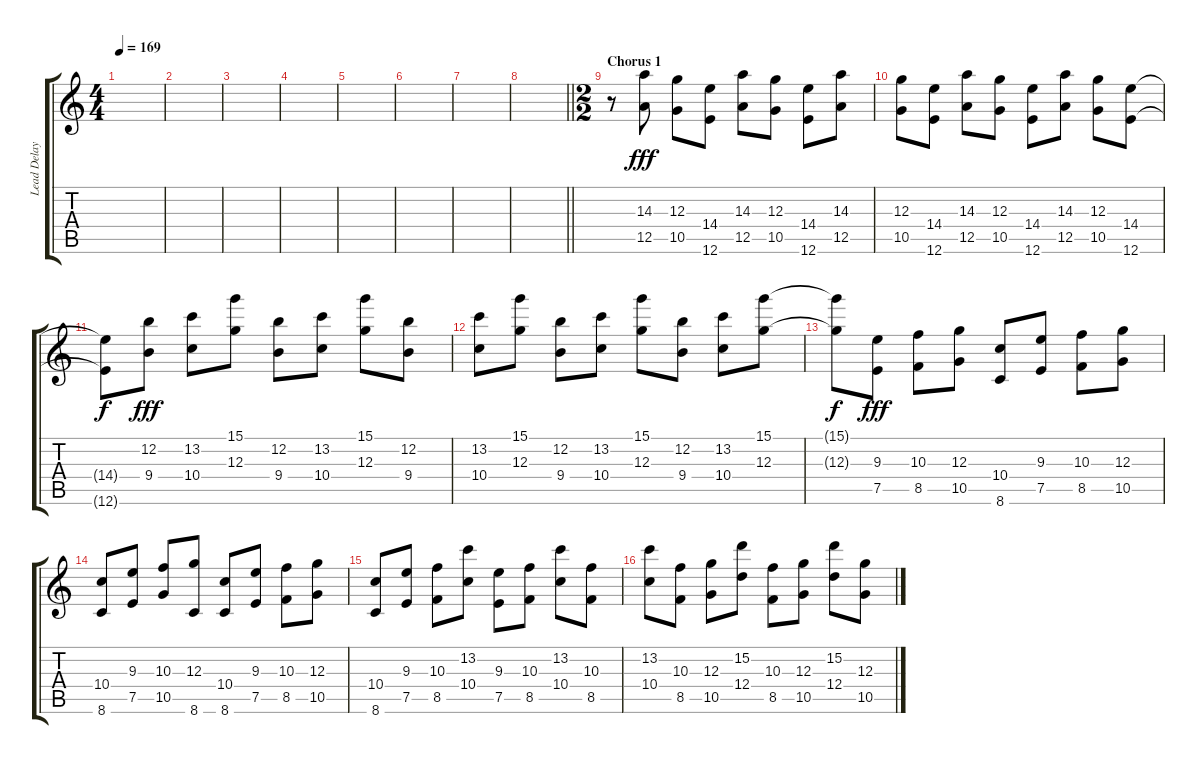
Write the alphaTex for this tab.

\track ("Lead Delay" "Lead Delay") {instrument overdrivenguitar}
\staff {score tabs}
\tuning (E4 B3 G3 D3 A2 E2) {hide}
\ts (4 4)
\tempo 169
\clef g2
\ks c
|
|
|
|
|
|
|
\barLineRight lightlight
|
\ts (2 2)
\section ("" "Chorus 1")
r.8 (14.3 12.5).8{dy fff} (12.3 10.5).8 (14.4 12.6).8 (14.3 12.5).8 (12.3 10.5).8 (14.4 12.6).8 (14.3 12.5).8 |
(12.3 10.5).8 (14.4 12.6).8 (14.3 12.5).8 (12.3 10.5).8 (14.4 12.6).8 (14.3 12.5).8 (12.3 10.5).8 (14.4 12.6).8 |
(14.4{t} 12.6{t}).8{dy f} (12.2 9.4).8{dy fff} (13.2 10.4).8 (15.1 12.3).8 (12.2 9.4).8 (13.2 10.4).8 (15.1 12.3).8 (12.2 9.4).8 |
(13.2 10.4).8 (15.1 12.3).8 (12.2 9.4).8 (13.2 10.4).8 (15.1 12.3).8 (12.2 9.4).8 (13.2 10.4).8 (15.1 12.3).8 |
(15.1{t} 12.3{t}).8{dy f} (9.3 7.5).8{dy fff} (10.3 8.5).8 (12.3 10.5).8 (10.4 8.6).8 (9.3 7.5).8 (10.3 8.5).8 (12.3 10.5).8 |
(10.4 8.6).8 (9.3 7.5).8 (10.3 10.5).8 (12.3 8.6).8 (10.4 8.6).8 (9.3 7.5).8 (10.3 8.5).8 (12.3 10.5).8 |
(10.4 8.6).8 (9.3 7.5).8 (10.3 8.5).8 (13.2 10.4).8 (9.3 7.5).8 (10.3 8.5).8 (13.2 10.4).8 (10.3 8.5).8 |
(13.2 10.4).8 (10.3 8.5).8 (12.3 10.5).8 (15.2 12.4).8 (10.3 8.5).8 (12.3 10.5).8 (15.2 12.4).8 (12.3 10.5).8
